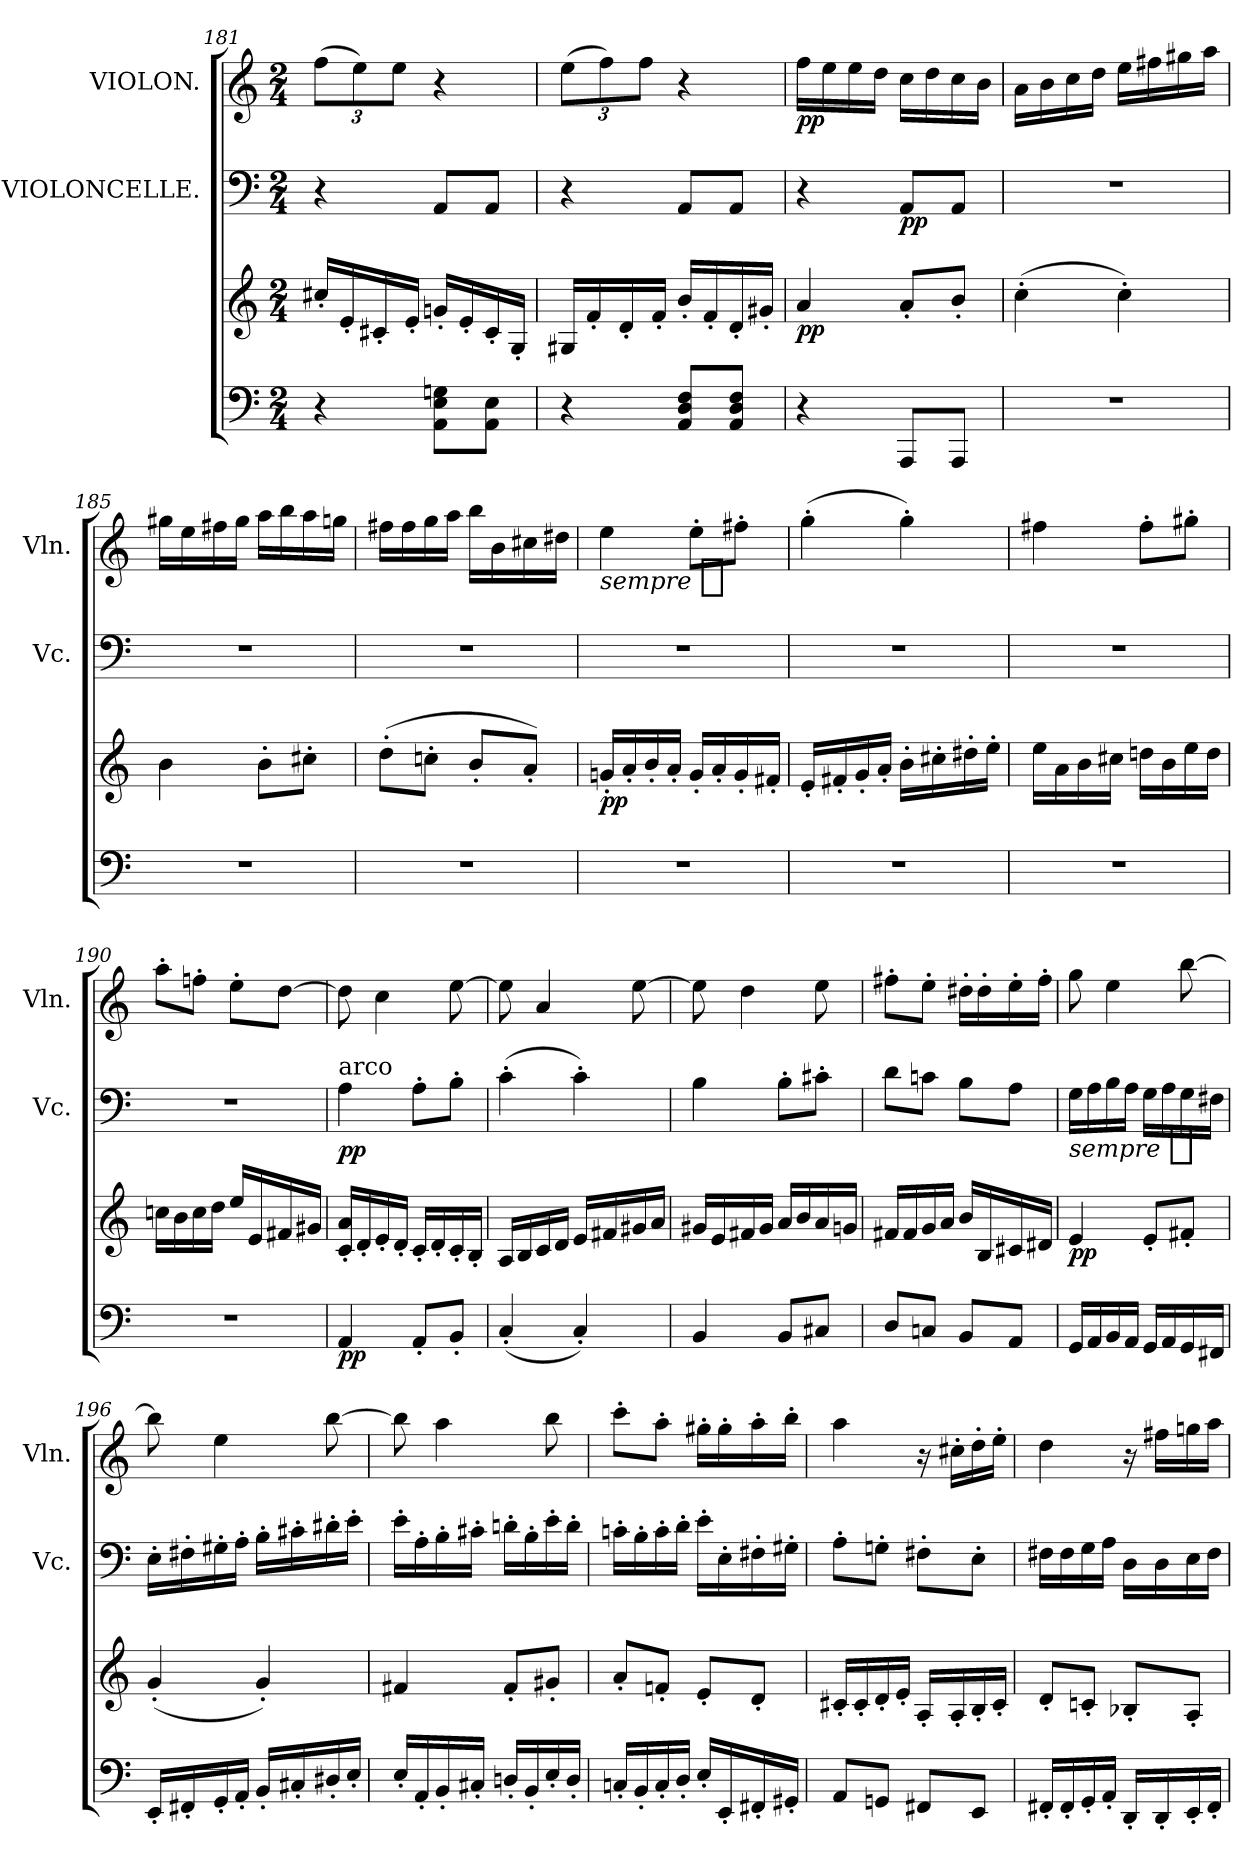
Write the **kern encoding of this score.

**kern	**kern	**dynam	**kern	**dynam	**kern	**dynam
*part3	*part3	*part3	*part2	*part2	*part1	*part1
*staff4	*staff3	*staff3/4	*staff2	*staff2	*staff1	*staff1
*	*	*	*I"VIOLONCELLE.	*	*I"VIOLON.	*
*	*	*	*I'Vc.	*	*I'Vln.	*
*clefF4	*clefG2	*	*clefF4	*	*clefG2	*
*k[]	*k[]	*	*k[]	*	*k[]	*
*M2/4	*M2/4	*	*M2/4	*	*M2/4	*
*	*	*	*	*	*Xbrackettup	*
=181	=181	=181	=181	=181	=181	=181
4r	16cc#X'/LL	.	4r	.	(>12ff\L	.
.	16e'/	.	.	.	.	.
!	!	!	!	!	!	!LO:DY:b
.	.	.	.	.	12ee\)	dim.
.	16c#X'/	.	.	.	.	.
.	.	.	.	.	12ee\J	.
.	16e'/JJ	.	.	.	.	.
!	!	!LO:DY:b=2	!	!LO:DY:b	!	!
8AA\ 8E\ 8Gn\L	16gn'/LL	dim.	8AA/L	dim.	4r	.
.	16e'/	.	.	.	.	.
8AA\ 8E\J	16c#'/	.	8AA/J	.	.	.
.	16G'/JJ	.	.	.	.	.
=182	=182	=182	=182	=182	=182	=182
4r	16G#X/LL	.	4r	.	(>12ee\L	.
.	16f'/	.	.	.	.	.
.	.	.	.	.	12ff\)	.
.	16d'/	.	.	.	.	.
.	.	.	.	.	12ff\J	.
.	16f'/JJ	.	.	.	.	.
8AA/ 8D/ 8F/L	16b'/LL	.	8AA/L	.	4r	.
.	16f'/	.	.	.	.	.
8AA/ 8D/ 8F/J	16d'/	.	8AA/J	.	.	.
.	16g#X'/JJ	.	.	.	.	.
=183	=183	=183	=183	=183	=183	=183
!	!	!LO:DY:b	!	!	!	!LO:DY:b
4r	4a/	pp	4r	.	16ff\LL	pp
.	.	.	.	.	16ee\	.
.	.	.	.	.	16ee\	.
.	.	.	.	.	16dd\JJ	.
!	!	!	!	!LO:DY:b	!	!
8AAA/L	8a'/L	.	8AA/L	pp	16cc\LL	.
.	.	.	.	.	16dd\	.
8AAA/J	8b'/J	.	8AA/J	.	16cc\	.
.	.	.	.	.	16b\JJ	.
=184	=184	=184	=184	=184	=184	=184
2r	(>4cc'\	.	2r	.	16a\LL	.
.	.	.	.	.	16b\	.
.	.	.	.	.	16cc\	.
.	.	.	.	.	16dd\JJ	.
.	4cc'\)	.	.	.	16ee\LL	.
.	.	.	.	.	16ff#X\	.
.	.	.	.	.	16gg#X\	.
.	.	.	.	.	16aa\JJ	.
=185	=185	=185	=185	=185	=185	=185
2r	4b\	.	2r	.	16gg#X\LL	.
.	.	.	.	.	16ee\	.
.	.	.	.	.	16ff#X\	.
.	.	.	.	.	16gg#\JJ	.
.	8b'\L	.	.	.	16aa\LL	.
.	.	.	.	.	16bb\	.
.	8cc#X'\J	.	.	.	16aa\	.
.	.	.	.	.	16ggn\JJ	.
=186	=186	=186	=186	=186	=186	=186
2r	(>8dd'\L	.	2r	.	16ff#X\LL	.
.	.	.	.	.	16ff#\	.
.	8ccn'\J	.	.	.	16gg\	.
.	.	.	.	.	16aa\JJ	.
.	8b'/L	.	.	.	16bb\LL	.
.	.	.	.	.	16b\	.
.	8a'/J)	.	.	.	16cc#X\	.
.	.	.	.	.	16dd#X\JJ	.
=187	=187	=187	=187	=187	=187	=187
!	!	!LO:DY:b	!	!	!	!LO:DY:b:t=sempre %s
2r	16gn'/LL	pp	2r	.	4ee\	pp
.	16a'/	.	.	.	.	.
.	16b'/	.	.	.	.	.
.	16a'/JJ	.	.	.	.	.
.	16g'/LL	.	.	.	8ee'\L	.
.	16a'/	.	.	.	.	.
.	16g'/	.	.	.	8ff#X'\J	.
.	16f#X'/JJ	.	.	.	.	.
=188	=188	=188	=188	=188	=188	=188
2r	16e'/LL	.	2r	.	(>4gg'\	.
.	16f#X'/	.	.	.	.	.
.	16g'/	.	.	.	.	.
.	16a'/JJ	.	.	.	.	.
.	16b'\LL	.	.	.	4gg'\)	.
.	16cc#X'\	.	.	.	.	.
.	16dd#X'\	.	.	.	.	.
.	16ee'\JJ	.	.	.	.	.
=189	=189	=189	=189	=189	=189	=189
2r	16ee\LL	.	2r	.	4ff#X\	.
.	16a\	.	.	.	.	.
.	16b\	.	.	.	.	.
.	16cc#X\JJ	.	.	.	.	.
.	16ddn\LL	.	.	.	8ff#'\L	.
.	16b\	.	.	.	.	.
.	16ee\	.	.	.	8gg#X'\J	.
.	16dd\JJ	.	.	.	.	.
=190	=190	=190	=190	=190	=190	=190
2r	16ccn\LL	.	2r	.	8aa'\L	.
.	16b\	.	.	.	.	.
.	16cc\	.	.	.	8ffn'\J	.
.	16dd\JJ	.	.	.	.	.
.	16ee/LL	.	.	.	8ee'\L	.
.	16e/	.	.	.	.	.
.	16f#X/	.	.	.	[8dd\J	.
.	16g#X/JJ	.	.	.	.	.
=191	=191	=191	=191	=191	=191	=191
!	!	!	!LO:TX:a:t=arco	!	!	!
!	!	!LO:DY:b=2	!	!LO:DY:b	!	!
4AA/	16c'/ 16a'/LL	pp	4A\	pp	8dd\]	.
.	16d'/	.	.	.	.	.
.	16e'/	.	.	.	4cc\	.
.	16d'/JJ	.	.	.	.	.
8AA'/L	16c'/LL	.	8A'\L	.	.	.
.	16d'/	.	.	.	.	.
8BB'/J	16c'/	.	8B'\J	.	[8ee\	.
.	16B'/JJ	.	.	.	.	.
=192	=192	=192	=192	=192	=192	=192
(<4C'/	16A/LL	.	(>4c'\	.	8ee\]	.
.	16B/	.	.	.	.	.
.	16c/	.	.	.	4a/	.
.	16d/JJ	.	.	.	.	.
4C'/)	16e/LL	.	4c'\)	.	.	.
.	16f#X/	.	.	.	.	.
.	16g#X/	.	.	.	[8ee\	.
.	16a/JJ	.	.	.	.	.
=193	=193	=193	=193	=193	=193	=193
4BB/	16g#X/LL	.	4B\	.	8ee\]	.
.	16e/	.	.	.	.	.
.	16f#X/	.	.	.	4dd\	.
.	16g#/JJ	.	.	.	.	.
8BB/L	16a/LL	.	8B'\L	.	.	.
.	16b/	.	.	.	.	.
8C#X/J	16a/	.	8c#X'\J	.	8ee\	.
.	16gn/JJ	.	.	.	.	.
=194	=194	=194	=194	=194	=194	=194
8D/L	16f#X/LL	.	8d\L	.	8ff#X'\L	.
.	16f#/	.	.	.	.	.
8Cn/J	16g/	.	8cn\J	.	8ee'\J	.
.	16a/JJ	.	.	.	.	.
8BB/L	16b/LL	.	8B\L	.	16dd#X'\LL	.
.	16B/	.	.	.	16dd#'\	.
8AA/J	16c#X/	.	8A\J	.	16ee'\	.
.	16d#X/JJ	.	.	.	16ff#'\JJ	.
=195	=195	=195	=195	=195	=195	=195
!	!	!LO:DY:b	!	!LO:DY:b:t=sempre %s	!	!
16GG/LL	4e/	pp	16G\LL	pp	8gg\	.
16AA/	.	.	16A\	.	.	.
16BB/	.	.	16B\	.	4ee\	.
16AA/JJ	.	.	16A\JJ	.	.	.
16GG/LL	8e'/L	.	16G\LL	.	.	.
16AA/	.	.	16A\	.	.	.
16GG/	8f#X'/J	.	16G\	.	[8bb\	.
16FF#X/JJ	.	.	16F#X\JJ	.	.	.
=196	=196	=196	=196	=196	=196	=196
16EE'/LL	(<4g'/	.	16E'\LL	.	8bb\]	.
16FF#X'/	.	.	16F#X'\	.	.	.
16GG'/	.	.	16G#X'\	.	4ee\	.
16AA'/JJ	.	.	16A'\JJ	.	.	.
16BB'/LL	4g'/)	.	16B'\LL	.	.	.
16C#X'/	.	.	16c#X'\	.	.	.
16D#X'/	.	.	16d#X'\	.	[8bb\	.
16E'/JJ	.	.	16e'\JJ	.	.	.
=197	=197	=197	=197	=197	=197	=197
16E'/LL	4f#X/	.	16e'\LL	.	8bb\]	.
16AA'/	.	.	16A'\	.	.	.
16BB'/	.	.	16B'\	.	4aa\	.
16C#X'/JJ	.	.	16c#X'\JJ	.	.	.
16Dn'/LL	8f#'/L	.	16dn'\LL	.	.	.
16BB'/	.	.	16B'\	.	.	.
16E'/	8g#X'/J	.	16e'\	.	8bb\	.
16D'/JJ	.	.	16d'\JJ	.	.	.
=198	=198	=198	=198	=198	=198	=198
16Cn'/LL	8a'/L	.	16cn'\LL	.	8ccc'\L	.
16BB'/	.	.	16B'\	.	.	.
16C'/	8fn'/J	.	16c'\	.	8aa'\J	.
16D'/JJ	.	.	16d'\JJ	.	.	.
16E'/LL	8e'/L	.	16e'\LL	.	16gg#X'\LL	.
16EE'/	.	.	16E'\	.	16gg#'\	.
16FF#X'/	8d'/J	.	16F#X'\	.	16aa'\	.
16GG#X'/JJ	.	.	16G#X'\JJ	.	16bb'\JJ	.
=199	=199	=199	=199	=199	=199	=199
8AA/L	16c#X'/LL	.	8A'\L	.	4aa\	.
.	16c#'/	.	.	.	.	.
8GGn/J	16d'/	.	8Gn'\J	.	.	.
.	16e'/JJ	.	.	.	.	.
8FF#X/L	16A'/LL	.	8F#X'\L	.	16r	.
.	16A'/	.	.	.	16cc#X'\LL	.
8EE/J	16B'/	.	8E'\J	.	16dd'\	.
.	16c#'/JJ	.	.	.	16ee'\JJ	.
=200	=200	=200	=200	=200	=200	=200
16FF#X'/LL	8d'/L	.	16F#X\LL	.	4dd\	.
16FF#'/	.	.	16F#\	.	.	.
16GG'/	8cn'/J	.	16G\	.	.	.
16AA'/JJ	.	.	16A\JJ	.	.	.
16DD'/LL	8B-X'/L	.	16D\LL	.	16r	.
16DD'/	.	.	16D\	.	16ff#X\LL	.
16EE'/	8A'/J	.	16E\	.	16ggn\	.
16FF#'/JJ	.	.	16F#\JJ	.	16aa\JJ	.
=	=	=	=	=	=	=
*-	*-	*-	*-	*-	*-	*-
